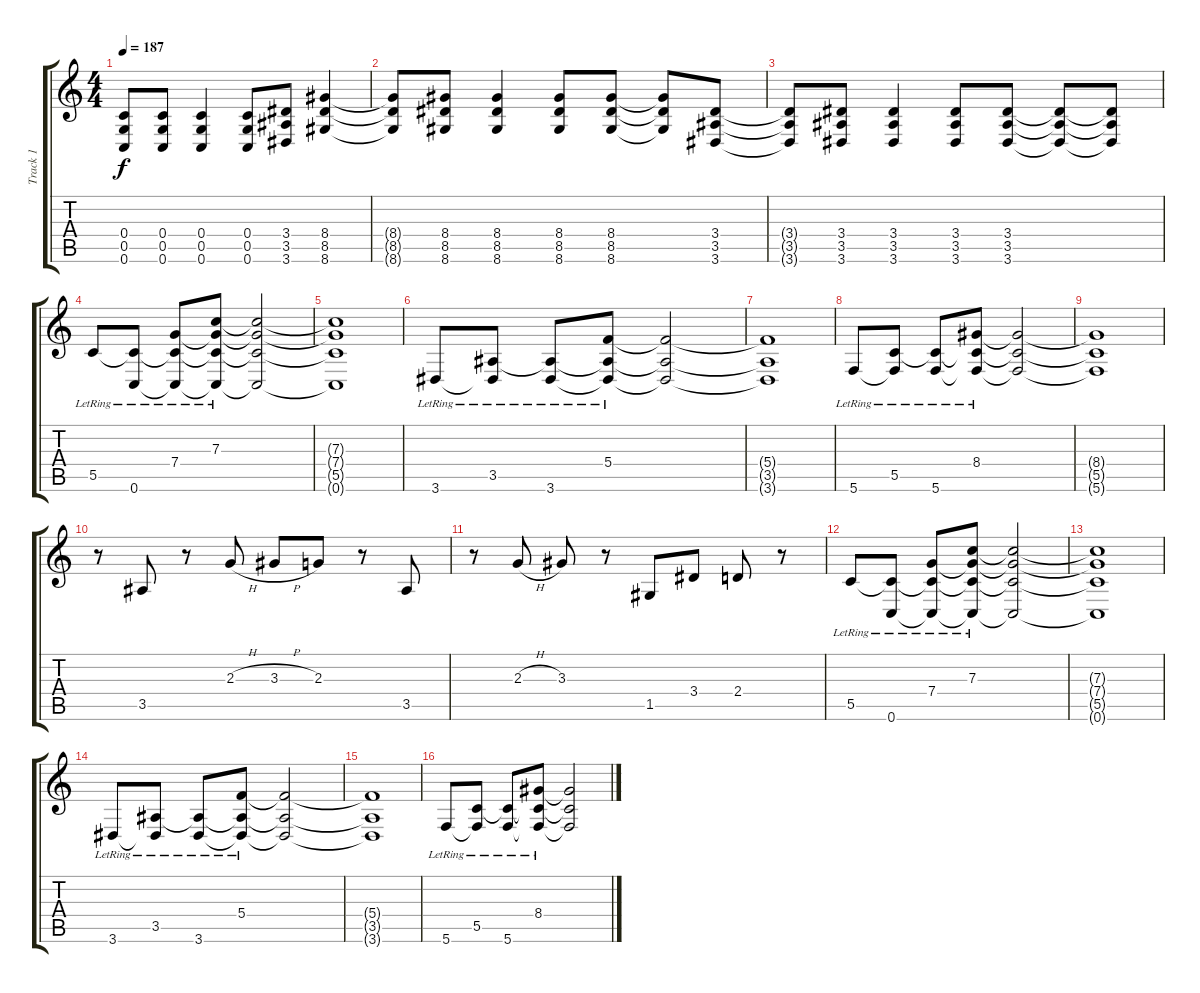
\track ("Track 1" "Track 1") {instrument distortionguitar}
\staff {score tabs}
\tuning (D4 A3 F3 C3 G2 C2) {hide}
\ts (4 4)
\tempo 187
\clef g2
\ks c
(0.4 0.5 0.6).8{dy f} (0.4 0.5 0.6).8 (0.4 0.5 0.6).4 (0.4 0.5 0.6).8 (3.4 3.5 3.6).8 (8.4 8.5 8.6).4 |
(8.4{t} 8.5{t} 8.6{t}).8 (8.4 8.5 8.6).8 (8.4 8.5 8.6).4 (8.4 8.5 8.6).8 (8.4 8.5 8.6).8 (8.4{t} 8.5{t} 8.6{t}).8 (3.4 3.5 3.6).8 |
(3.4{t} 3.5{t} 3.6{t}).8 (3.4 3.5 3.6).8 (3.4 3.5 3.6).4 (3.4 3.5 3.6).8 (3.4 3.5 3.6).8 (3.4{t} 3.5{t} 3.6{t}).8 (3.4{t} 3.5{t} 3.6{t}).8 |
5.5{lr}.8 (5.5{t} 0.6{lr}).8 (7.4{lr} 5.5{t} 0.6{t}).8 (7.3{lr} 7.4{t} 5.5{t} 0.6{t}).8 (7.3{t} 7.4{t} 5.5{t} 0.6{t}).2 |
(7.3{t} 7.4{t} 5.5{t} 0.6{t}).1 |
3.6{lr}.8 (3.5{lr} 3.6{t}).8 (3.5{t} 3.6{lr}).8 (5.4{lr} 3.5{t} 3.6{t}).8 (5.4{t} 3.5{t} 3.6{t}).2 |
(5.4{t} 3.5{t} 3.6{t}).1 |
5.6{lr}.8 (5.5{lr} 5.6{t}).8 (5.5{t} 5.6{lr}).8 (8.4{lr} 5.5{t} 5.6{t}).8 (8.4{t} 5.5{t} 5.6{t}).2 |
(8.4{t} 5.5{t} 5.6{t}).1 |
r.8 3.5.8 r.8 2.3{h}.8 3.3{h}.8 2.3.8 r.8 3.5.8 |
r.8 2.3{h}.8 3.3.8 r.8 1.5.8 3.4.8 2.4.8 r.8 |
5.5{lr}.8 (5.5{t} 0.6{lr}).8 (7.4{lr} 5.5{t} 0.6{t}).8 (7.3{lr} 7.4{t} 5.5{t} 0.6{t}).8 (7.3{t} 7.4{t} 5.5{t} 0.6{t}).2 |
(7.3{t} 7.4{t} 5.5{t} 0.6{t}).1 |
3.6{lr}.8 (3.5{lr} 3.6{t}).8 (3.5{t} 3.6{lr}).8 (5.4{lr} 3.5{t} 3.6{t}).8 (5.4{t} 3.5{t} 3.6{t}).2 |
(5.4{t} 3.5{t} 3.6{t}).1 |
5.6{lr}.8 (5.5{lr} 5.6{t}).8 (5.5{t} 5.6{lr}).8 (8.4{lr} 5.5{t} 5.6{t}).8 (8.4{t} 5.5{t} 5.6{t}).2
